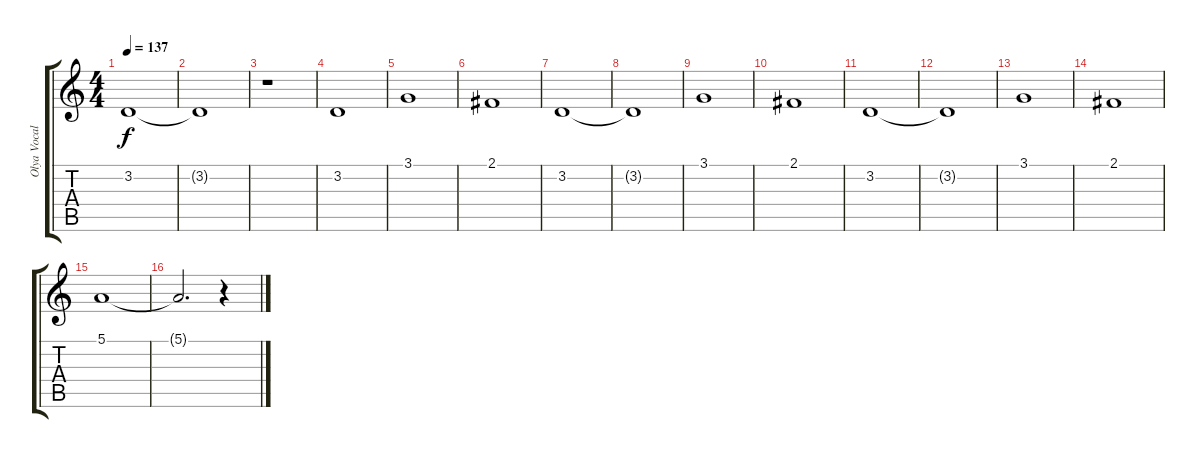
\track ("Olya Vocal" "Olya Vocal") {instrument stringensemble1}
\staff {score tabs}
\tuning (E4 B3 G3 D3 A2 E2) {hide}
\ts (4 4)
\tempo 137
\clef g2
\ks c
3.2.1{dy f} |
3.2{t}.1 |
r.1 |
3.2.1 |
3.1.1 |
2.1.1 |
3.2.1 |
3.2{t}.1 |
3.1.1 |
2.1.1 |
3.2.1 |
3.2{t}.1 |
3.1.1 |
2.1.1 |
5.1.1 |
5.1{t}.2{d} r.4
